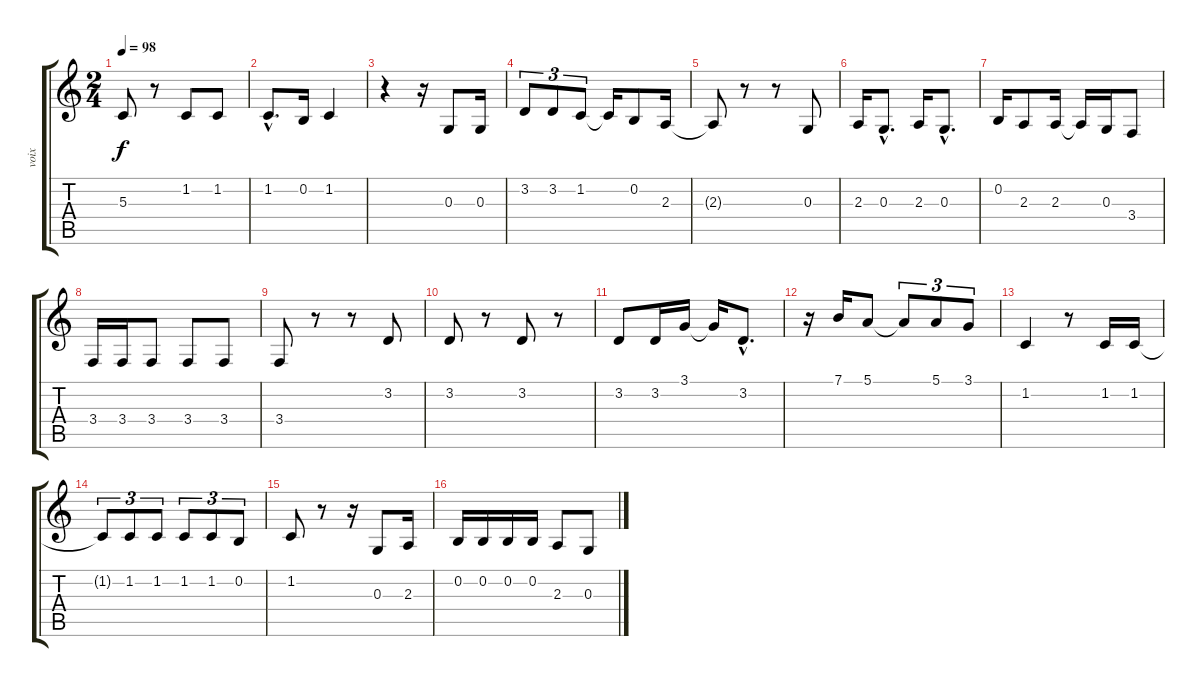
\track ("voix" "voix") {instrument acousticgrandpiano}
\staff {score tabs}
\tuning (E4 B3 G3 D3 A2 E2) {hide}
\ts (2 4)
\tempo 98
\clef g2
\ks c
5.3{t}.8{dy f} r.8 1.2.8 1.2.8 |
1.2{hac}.8{d} 0.2.16 1.2.4 |
r.4 r.16 0.3.8 0.3.16 |
3.2.8{tu (3 2)} 3.2.8{tu (3 2)} 1.2.8{tu (3 2)} 1.2{t}.16 0.2.8 2.3.16 |
2.3{t}.8 r.8 r.8 0.3.8 |
2.3.16 0.3{hac}.8{d} 2.3.16 0.3{hac}.8{d} |
0.2.16 2.3.8 2.3.16 2.3{t}.16 0.3.16 3.4.8 |
3.4.16 3.4.16 3.4.8 3.4.8 3.4.8 |
3.4.8 r.8 r.8 3.2.8 |
3.2.8 r.8 3.2.8 r.8 |
3.2.8 3.2.16 3.1.16 3.1{t}.16 3.2{hac}.8{d} |
r.16 7.1.16 5.1.8 5.1{t}.8{tu (3 2)} 5.1.8{tu (3 2)} 3.1.8{tu (3 2)} |
1.2.4 r.8 1.2.16 1.2.16 |
1.2{t}.8{tu (3 2)} 1.2.8{tu (3 2)} 1.2.8{tu (3 2)} 1.2.8{tu (3 2)} 1.2.8{tu (3 2)} 0.2.8{tu (3 2)} |
1.2.8 r.8 r.16 0.3.8 2.3.16 |
0.2.16 0.2.16 0.2.16 0.2.16 2.3.8 0.3.8
